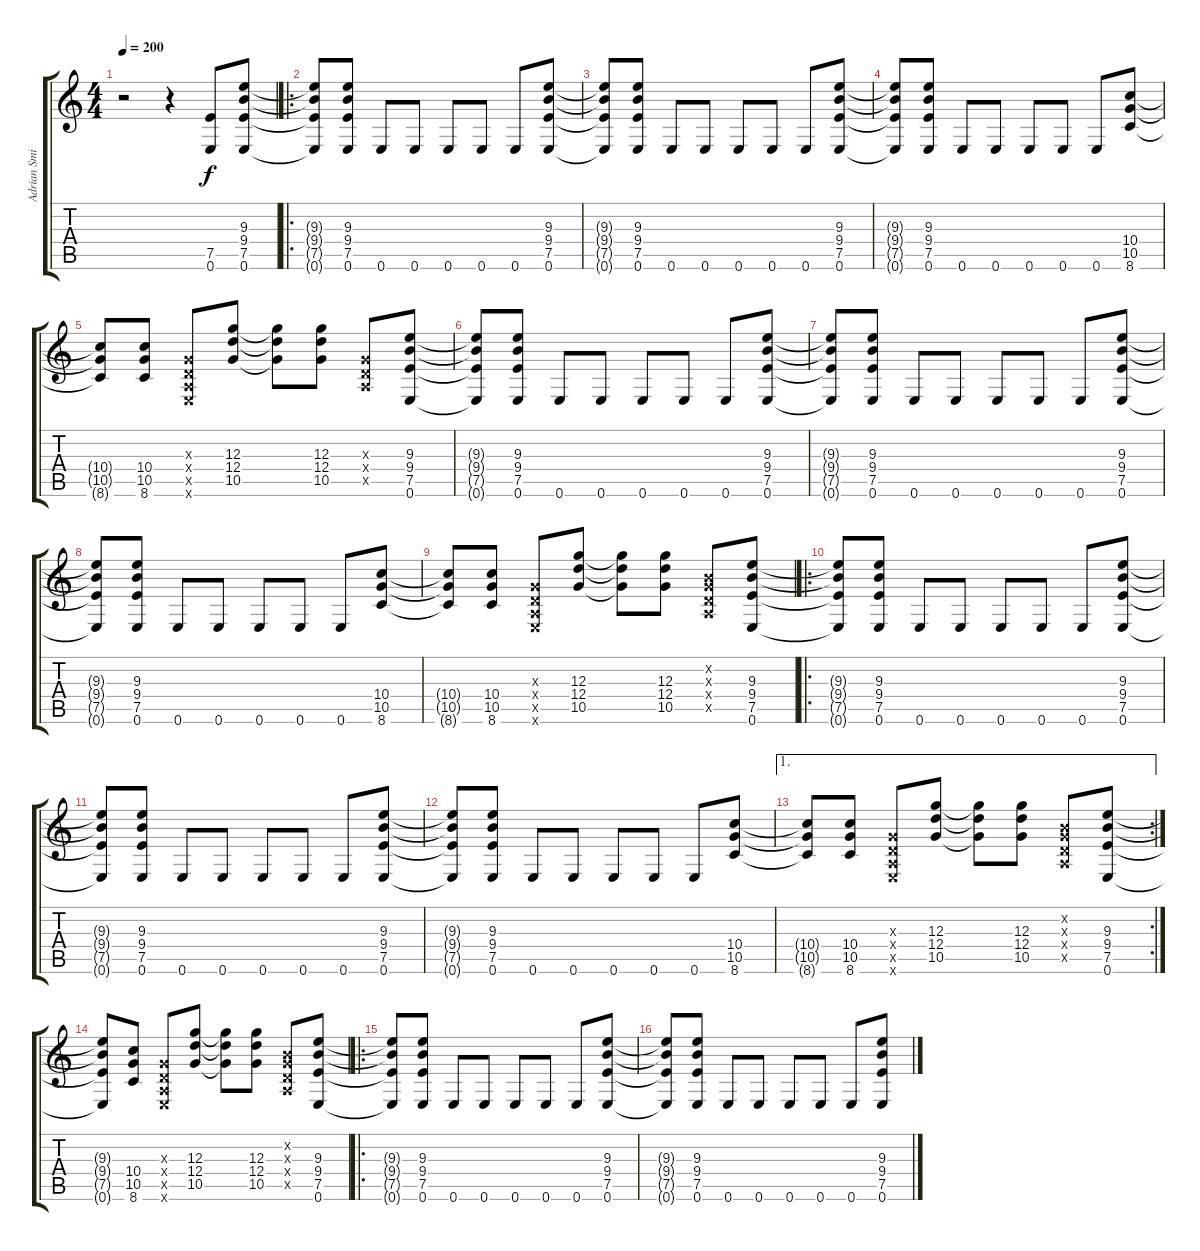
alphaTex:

\track ("Adrian Smith" "Adrian Smi") {instrument distortionguitar}
\staff {score tabs}
\tuning (E4 B3 G3 D3 A2 E2) {hide}
\ts (4 4)
\tempo 200
\clef g2
\ks c
r.2{dy f instrument distortionguitar} r.4 (7.5 0.6).8 (9.3 9.4 7.5 0.6).8 |
\ro
(9.3{t} 9.4{t} 7.5{t} 0.6{t}).8 (9.3 9.4 7.5 0.6).8 0.6.8 0.6.8 0.6.8 0.6.8 0.6.8 (9.3 9.4 7.5 0.6).8 |
(9.3{t} 9.4{t} 7.5{t} 0.6{t}).8 (9.3 9.4 7.5 0.6).8 0.6.8 0.6.8 0.6.8 0.6.8 0.6.8 (9.3 9.4 7.5 0.6).8 |
(9.3{t} 9.4{t} 7.5{t} 0.6{t}).8 (9.3 9.4 7.5 0.6).8 0.6.8 0.6.8 0.6.8 0.6.8 0.6.8 (10.4 10.5 8.6).8 |
(10.4{t} 10.5{t} 8.6{t}).8 (10.4 10.5 8.6).8 (0.3{x} 0.4{x} 0.5{x} 0.6{x}).8 (12.3 12.4 10.5).8 (12.3{t} 12.4{t} 10.5{t}).8 (12.3 12.4 10.5).8 (0.3{x} 0.4{x} 0.5{x}).8 (9.3 9.4 7.5 0.6).8 |
(9.3{t} 9.4{t} 7.5{t} 0.6{t}).8 (9.3 9.4 7.5 0.6).8 0.6.8 0.6.8 0.6.8 0.6.8 0.6.8 (9.3 9.4 7.5 0.6).8 |
(9.3{t} 9.4{t} 7.5{t} 0.6{t}).8 (9.3 9.4 7.5 0.6).8 0.6.8 0.6.8 0.6.8 0.6.8 0.6.8 (9.3 9.4 7.5 0.6).8 |
(9.3{t} 9.4{t} 7.5{t} 0.6{t}).8 (9.3 9.4 7.5 0.6).8 0.6.8 0.6.8 0.6.8 0.6.8 0.6.8 (10.4 10.5 8.6).8 |
(10.4{t} 10.5{t} 8.6{t}).8 (10.4 10.5 8.6).8 (0.3{x} 0.4{x} 0.5{x} 0.6{x}).8 (12.3 12.4 10.5).8 (12.3{t} 12.4{t} 10.5{t}).8 (12.3 12.4 10.5).8 (0.2{x} 0.3{x} 0.4{x} 0.5{x}).8 (9.3 9.4 7.5 0.6).8 |
\ro
(9.3{t} 9.4{t} 7.5{t} 0.6{t}).8 (9.3 9.4 7.5 0.6).8 0.6.8 0.6.8 0.6.8 0.6.8 0.6.8 (9.3 9.4 7.5 0.6).8 |
(9.3{t} 9.4{t} 7.5{t} 0.6{t}).8 (9.3 9.4 7.5 0.6).8 0.6.8 0.6.8 0.6.8 0.6.8 0.6.8 (9.3 9.4 7.5 0.6).8 |
(9.3{t} 9.4{t} 7.5{t} 0.6{t}).8 (9.3 9.4 7.5 0.6).8 0.6.8 0.6.8 0.6.8 0.6.8 0.6.8 (10.4 10.5 8.6).8 |
\ae 1
\rc 2
(10.4{t} 10.5{t} 8.6{t}).8 (10.4 10.5 8.6).8 (0.3{x} 0.4{x} 0.5{x} 0.6{x}).8 (12.3 12.4 10.5).8 (12.3{t} 12.4{t} 10.5{t}).8 (12.3 12.4 10.5).8 (0.2{x} 0.3{x} 0.4{x} 0.5{x}).8 (9.3 9.4 7.5 0.6).8 |
(9.3{t} 9.4{t} 7.5{t} 0.6{t}).8 (10.4 10.5 8.6).8 (0.3{x} 0.4{x} 0.5{x} 0.6{x}).8 (12.3 12.4 10.5).8 (12.3{t} 12.4{t} 10.5{t}).8 (12.3 12.4 10.5).8 (0.2{x} 0.3{x} 0.4{x} 0.5{x}).8 (9.3 9.4 7.5 0.6).8 |
\ro
(9.3{t} 9.4{t} 7.5{t} 0.6{t}).8 (9.3 9.4 7.5 0.6).8 0.6.8 0.6.8 0.6.8 0.6.8 0.6.8 (9.3 9.4 7.5 0.6).8 |
(9.3{t} 9.4{t} 7.5{t} 0.6{t}).8 (9.3 9.4 7.5 0.6).8 0.6.8 0.6.8 0.6.8 0.6.8 0.6.8 (9.3 9.4 7.5 0.6).8
